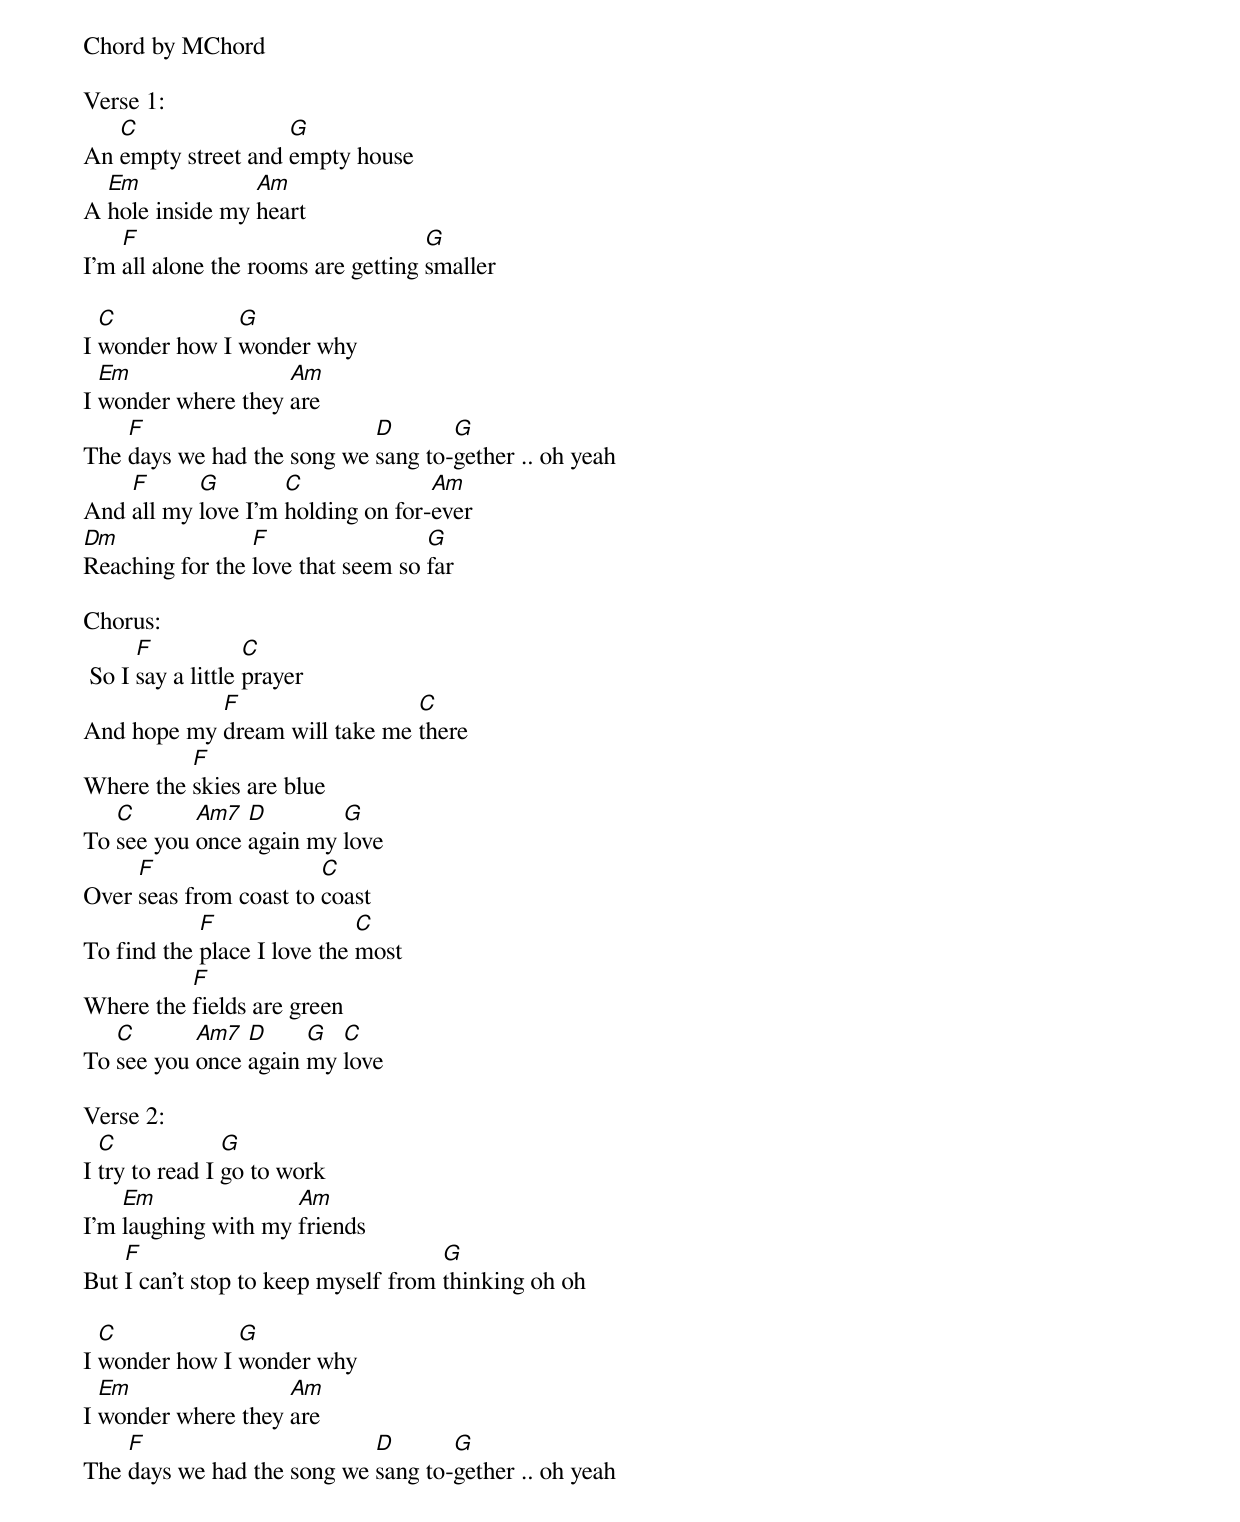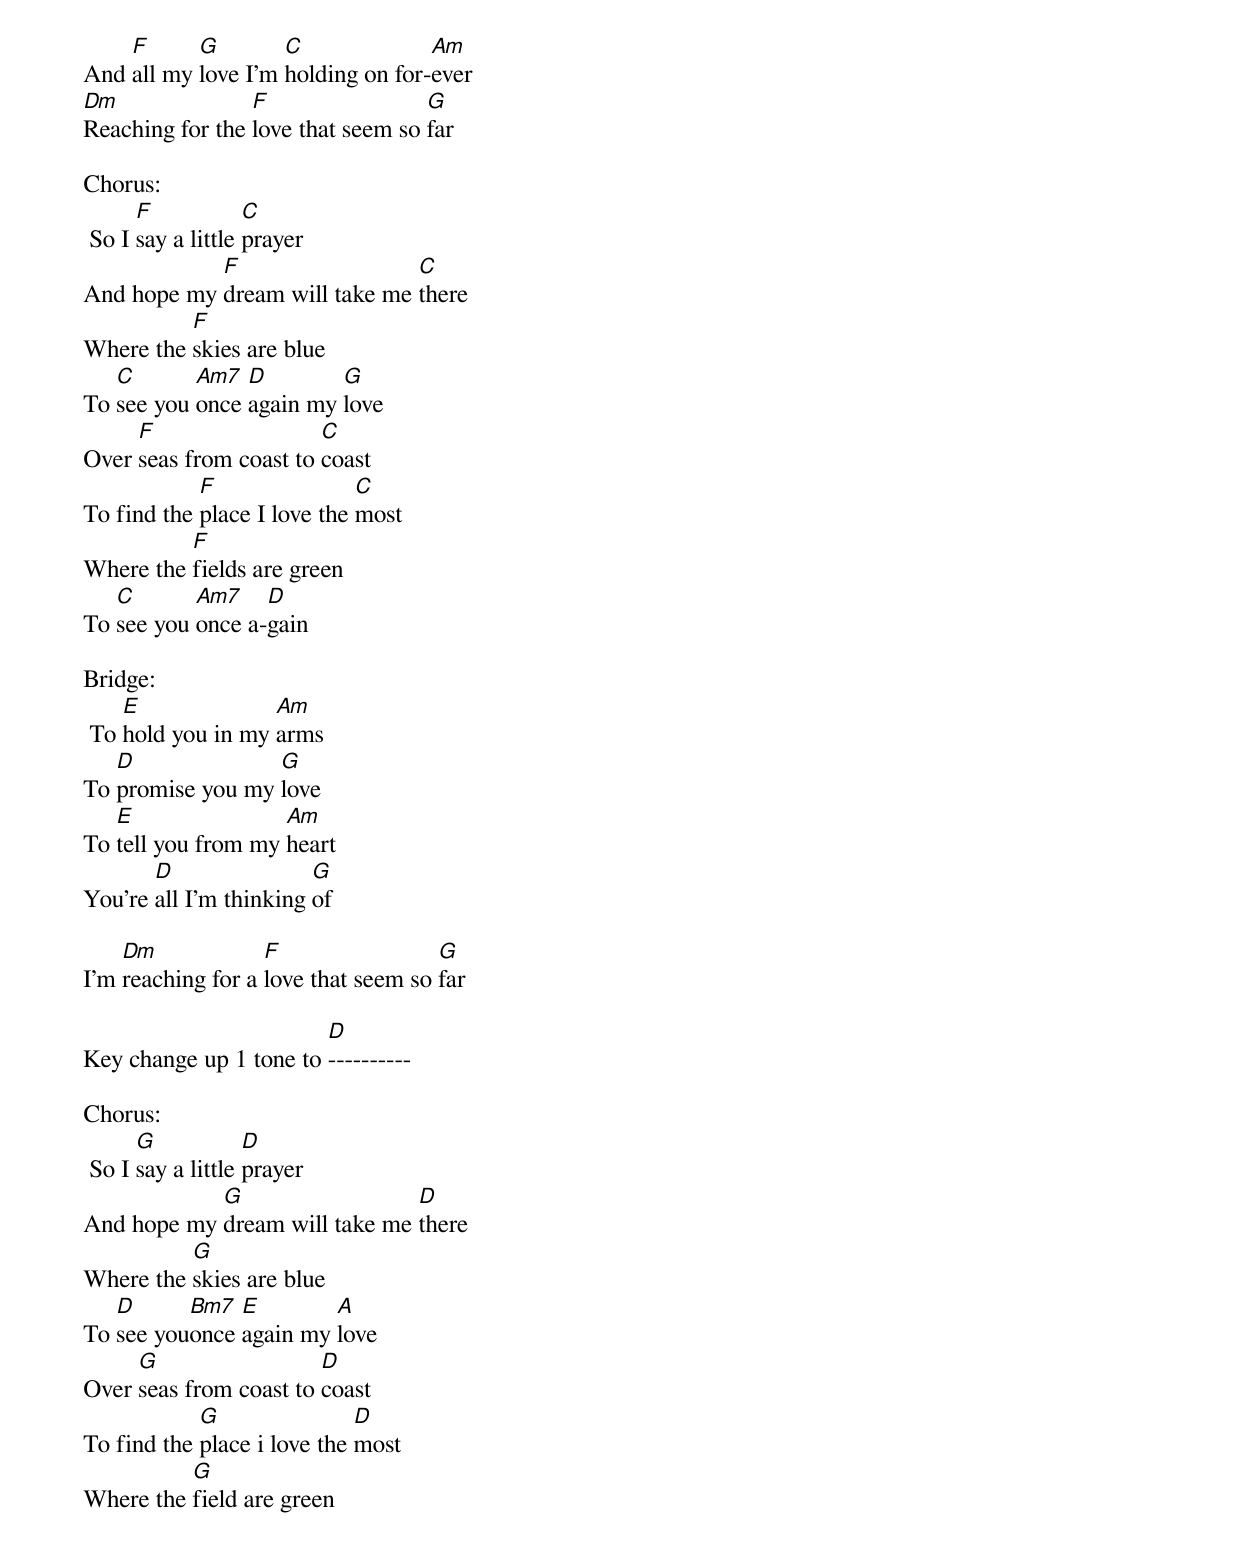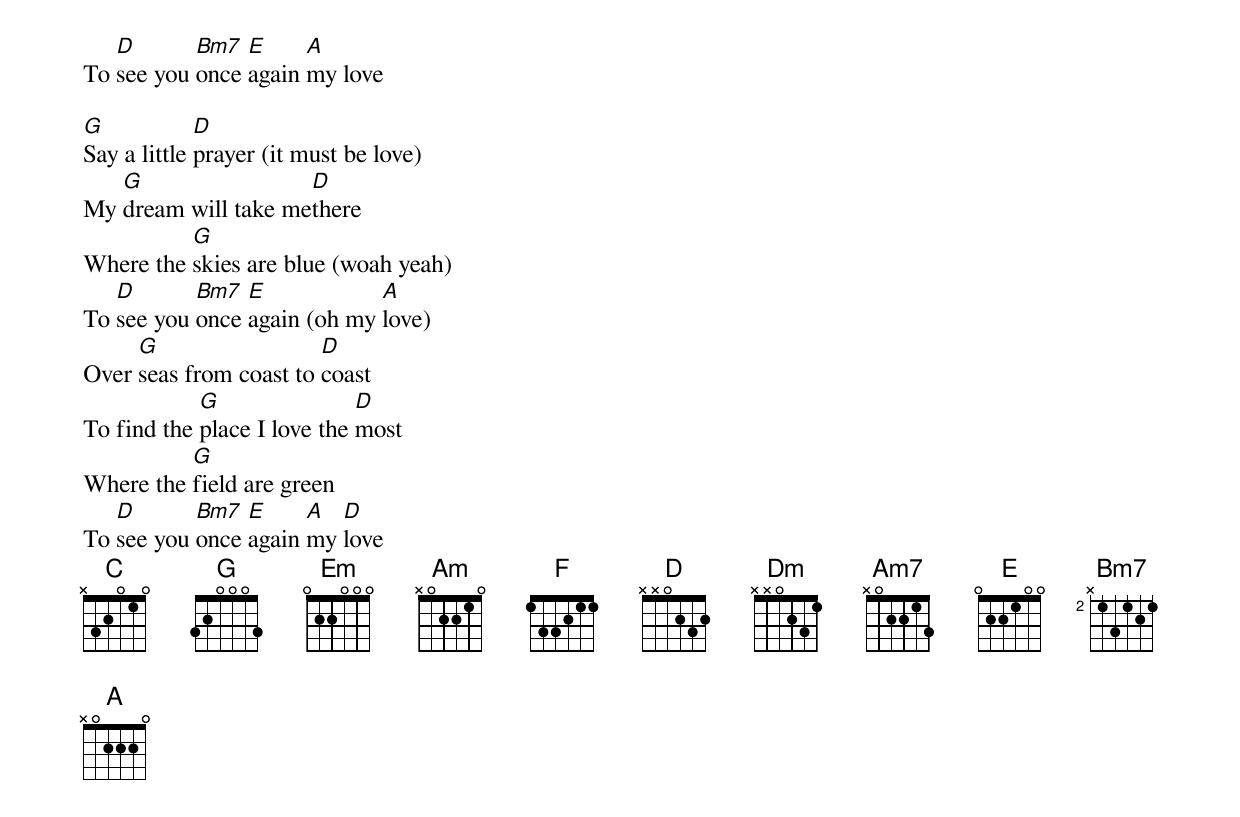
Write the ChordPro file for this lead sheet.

Chord by MChord

Verse 1:
An [C]empty street and [G]empty house
A [Em]hole inside my [Am]heart
I'm [F]all alone the rooms are getting [G]smaller

I [C]wonder how I [G]wonder why
I [Em]wonder where they [Am]are
The [F]days we had the song we [D]sang to-[G]gether .. oh yeah
And [F]all my [G]love I'm [C]holding on for-[Am]ever
[Dm]Reaching for the [F]love that seem so [G]far

Chorus:
 So I [F]say a little [C]prayer
And hope my [F]dream will take me [C]there
Where the [F]skies are blue
To [C]see you [Am7]once [D]again my [G]love
Over [F]seas from coast to [C]coast
To find the [F]place I love the [C]most
Where the [F]fields are green
To [C]see you [Am7]once [D]again [G]my [C]love

Verse 2:
I [C]try to read I [G]go to work
I'm [Em]laughing with my [Am]friends
But [F]I can't stop to keep myself from [G]thinking oh oh

I [C]wonder how I [G]wonder why
I [Em]wonder where they [Am]are
The [F]days we had the song we [D]sang to-[G]gether .. oh yeah
And [F]all my [G]love I'm [C]holding on for-[Am]ever
[Dm]Reaching for the [F]love that seem so [G]far

Chorus:
 So I [F]say a little [C]prayer
And hope my [F]dream will take me [C]there
Where the [F]skies are blue
To [C]see you [Am7]once [D]again my [G]love
Over [F]seas from coast to [C]coast
To find the [F]place I love the [C]most
Where the [F]fields are green
To [C]see you [Am7]once a-[D]gain

Bridge:
 To [E]hold you in my [Am]arms
To [D]promise you my [G]love
To [E]tell you from my [Am]heart
You're [D]all I'm thinking [G]of

I'm [Dm]reaching for a [F]love that seem so [G]far

Key change up 1 tone to [D]----------

Chorus:
 So I [G]say a little [D]prayer
And hope my [G]dream will take me [D]there
Where the [G]skies are blue
To [D]see you[Bm7]once [E]again my [A]love
Over [G]seas from coast to [D]coast
To find the [G]place i love the [D]most
Where the [G]field are green
To [D]see you [Bm7]once [E]again [A]my love

[G]Say a little [D]prayer (it must be love)
My [G]dream will take me[D]there
Where the [G]skies are blue (woah yeah)
To [D]see you [Bm7]once [E]again (oh my [A]love)
Over [G]seas from coast to [D]coast
To find the [G]place I love the [D]most
Where the [G]field are green
To [D]see you [Bm7]once [E]again [A]my [D]love
